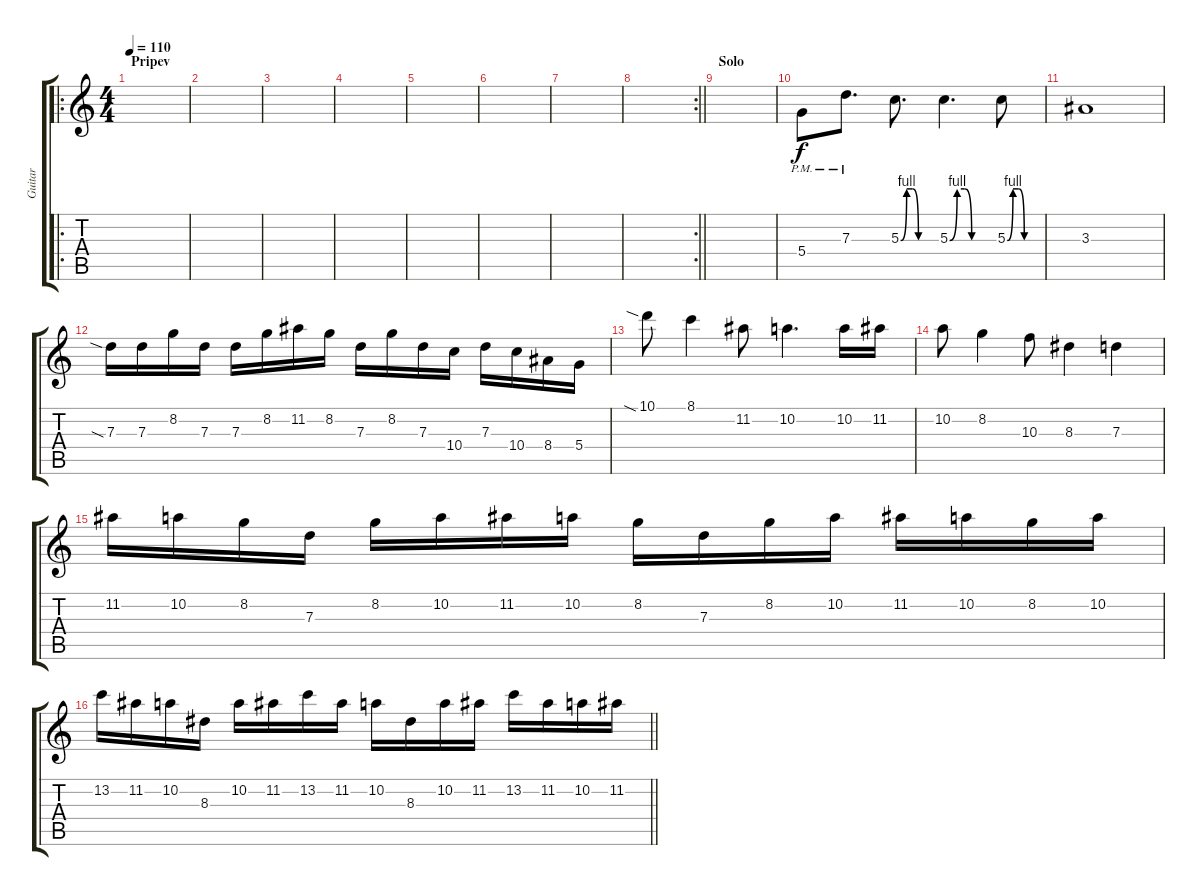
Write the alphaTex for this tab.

\track ("Guitar" "Guitar") {instrument distortionguitar}
\staff {score tabs}
\tuning (E4 B3 G3 D3 A2 E2) {hide}
\ro
\ts (4 4)
\section ("" "Pripev")
\tempo 110
\clef g2
\ks c
|
|
|
|
|
|
|
\rc 2
\barLineRight lightlight
|
\section ("" "Solo")
|
5.4{pm}.8 7.3{pm}.8{d} 5.3{be (custom 0 0 10 4 20 4 30 0 60 0)}.8{d} 5.3{be (custom 0 0 10 4 20 4 30 0 60 0)}.4{d} 5.3{be (custom 0 0 10 4 20 4 30 0 60 0)}.8 |
3.3.1 |
7.3{sia}.16 7.3.16 8.2.16 7.3.16 7.3.16 8.2.16 11.2.16 8.2.16 7.3.16 8.2.16 7.3.16 10.4.16 7.3.16 10.4.16 8.4.16 5.4.16 |
10.1{sia}.8 8.1.4 11.2.8 10.2.4{d} 10.2.16 11.2.16 |
10.2.8 8.2.4 10.3.8 8.3.4 7.3.4 |
11.2.16 10.2.16 8.2.16 7.3.16 8.2.16 10.2.16 11.2.16 10.2.16 8.2.16 7.3.16 8.2.16 10.2.16 11.2.16 10.2.16 8.2.16 10.2.16 |
\barLineRight lightlight
13.2.16 11.2.16 10.2.16 8.3.16 10.2.16 11.2.16 13.2.16 11.2.16 10.2.16 8.3.16 10.2.16 11.2.16 13.2.16 11.2.16 10.2.16 11.2.16
